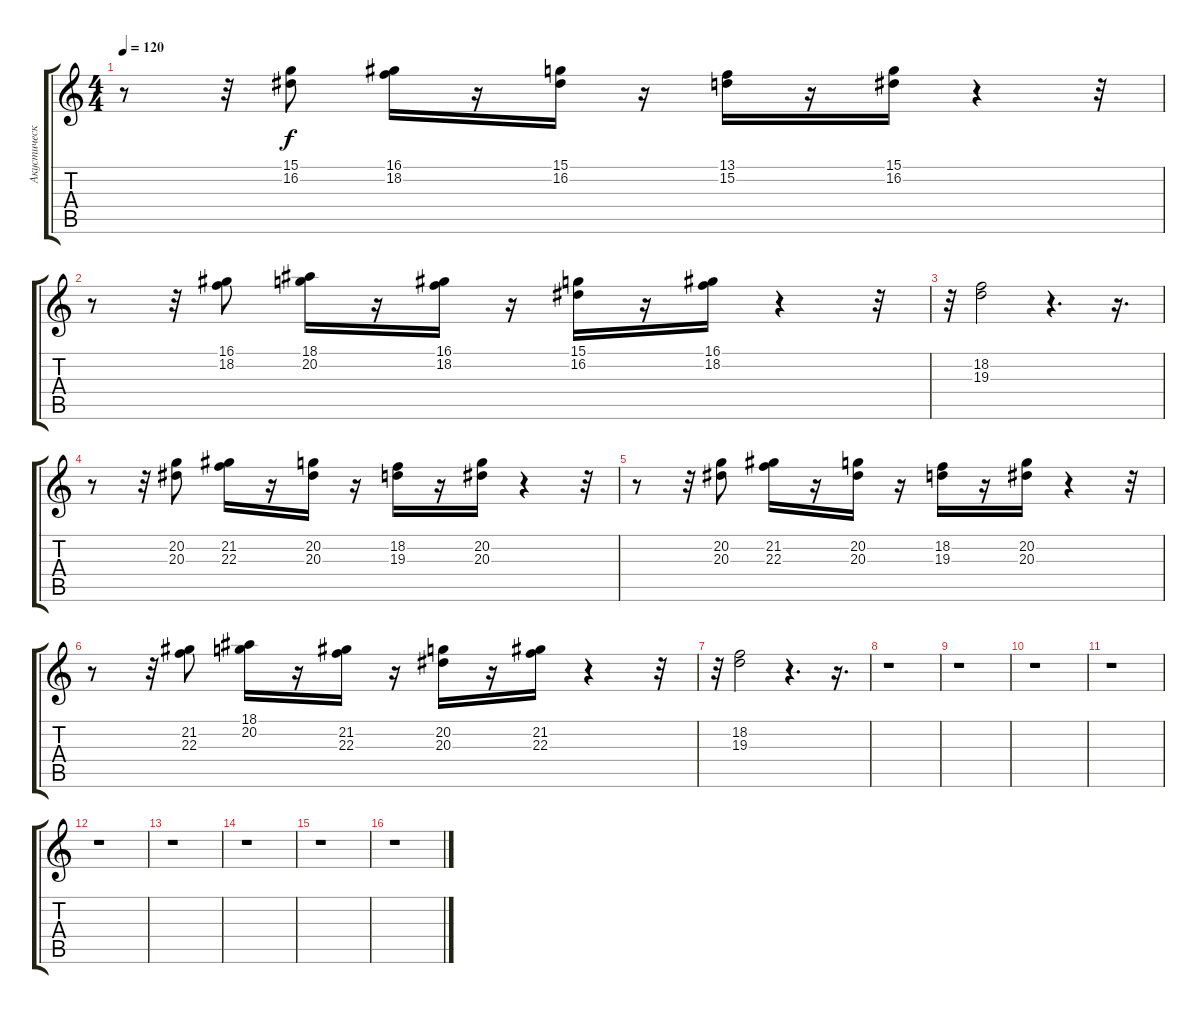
\track ("Акустический Гранд Роял" "Акустическ") {instrument acousticgrandpiano}
\staff {score tabs}
\tuning (E4 B3 G3 D3 A2 E2) {hide}
\ts (4 4)
\tempo 120
\clef g2
\ks c
r.8{dy f} r.32 (15.1 16.2).8 (16.1 18.2).16 r.16 (15.1 16.2).16 r.16 (13.1 15.2).16 r.16 (15.1 16.2).16 r.4 r.32 |
r.8 r.32 (16.1 18.2).8 (18.1 20.2).16 r.16 (16.1 18.2).16 r.16 (15.1 16.2).16 r.16 (16.1 18.2).16 r.4 r.32 |
r.32 (18.2 19.3).2 r.4{d} r.16{d} |
r.8 r.32 (20.2 20.3).8 (21.2 22.3).16 r.16 (20.2 20.3).16 r.16 (18.2 19.3).16 r.16 (20.2 20.3).16 r.4 r.32 |
r.8 r.32 (20.2 20.3).8 (21.2 22.3).16 r.16 (20.2 20.3).16 r.16 (18.2 19.3).16 r.16 (20.2 20.3).16 r.4 r.32 |
r.8 r.32 (21.2 22.3).8 (18.1 20.2).16 r.16 (21.2 22.3).16 r.16 (20.2 20.3).16 r.16 (21.2 22.3).16 r.4 r.32 |
r.32 (18.2 19.3).2 r.4{d} r.16{d} |
r.1 |
r.1 |
r.1 |
r.1 |
r.1 |
r.1 |
r.1 |
r.1 |
r.1
